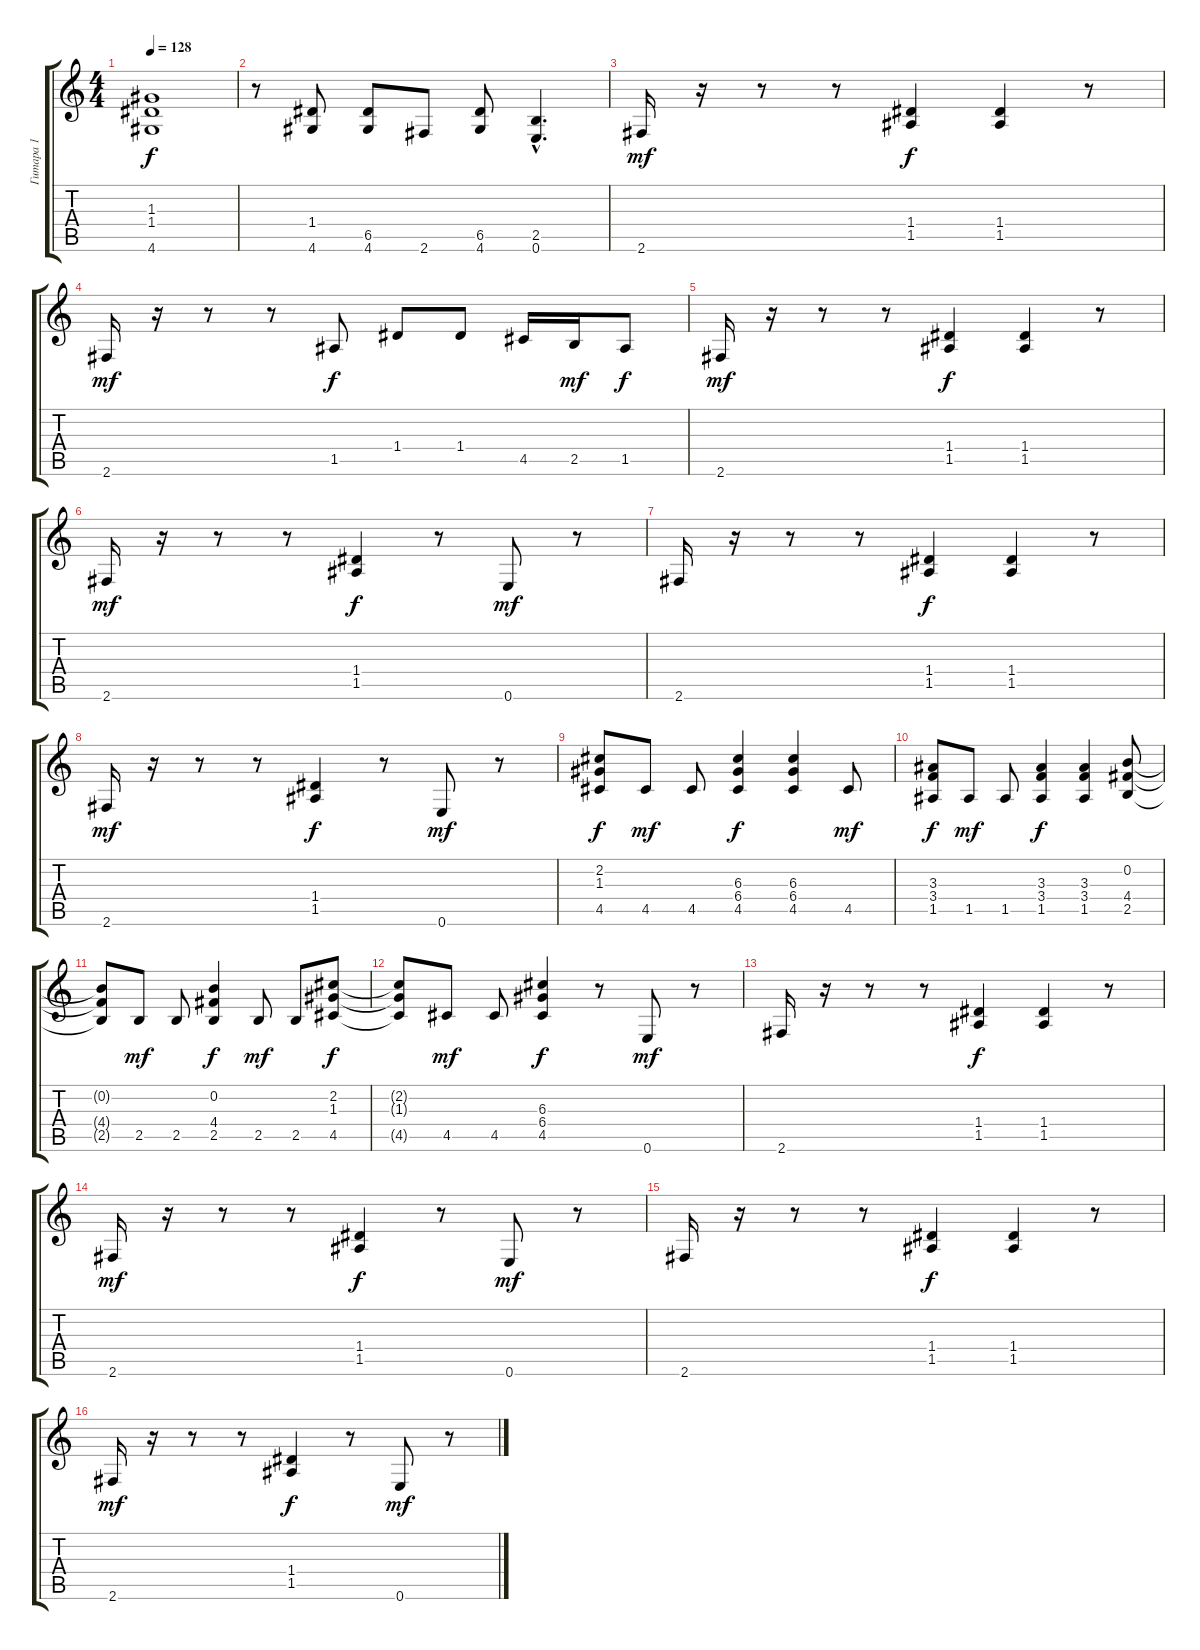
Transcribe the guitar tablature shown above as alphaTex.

\track ("Гитара 1" "Гитара 1") {instrument distortionguitar}
\staff {score tabs}
\tuning (E4 B3 G3 D3 A2 E2) {hide}
\ts (4 4)
\tempo 128
\clef g2
\ks c
(1.3 1.4 4.6).1{dy f} |
r.8 (1.4 4.6).8 (6.5 4.6).8 2.6.8 (6.5 4.6).8 (2.5{hac} 0.6{hac}).4{d} |
2.6.16{dy mf} r.16 r.8 r.8 (1.4 1.5).4{dy f} (1.4 1.5).4 r.8 |
2.6.16{dy mf} r.16 r.8 r.8 1.5.8{dy f} 1.4.8 1.4.8 4.5.16 2.5.16{dy mf} 1.5.8{dy f} |
2.6.16{dy mf} r.16 r.8 r.8 (1.4 1.5).4{dy f} (1.4 1.5).4 r.8 |
2.6.16{dy mf} r.16 r.8 r.8 (1.4 1.5).4{dy f} r.8 0.6.8{dy mf} r.8 |
2.6.16 r.16 r.8 r.8 (1.4 1.5).4{dy f} (1.4 1.5).4 r.8 |
2.6.16{dy mf} r.16 r.8 r.8 (1.4 1.5).4{dy f} r.8 0.6.8{dy mf} r.8 |
(2.2 1.3 4.5).8{dy f} 4.5.8{dy mf} 4.5.8 (6.3 6.4 4.5).4{dy f} (6.3 6.4 4.5).4 4.5.8{dy mf} |
(3.3 3.4 1.5).8{dy f} 1.5.8{dy mf} 1.5.8 (3.3 3.4 1.5).4{dy f} (3.3 3.4 1.5).4 (0.2 4.4 2.5).8 |
(0.2{t} 4.4{t} 2.5{t}).8 2.5.8{dy mf} 2.5.8 (0.2 4.4 2.5).4{dy f} 2.5.8{dy mf} 2.5.8 (2.2 1.3 4.5).8{dy f} |
(2.2{t} 1.3{t} 4.5{t}).8 4.5.8{dy mf} 4.5.8 (6.3 6.4 4.5).4{dy f} r.8 0.6.8{dy mf} r.8 |
2.6.16 r.16 r.8 r.8 (1.4 1.5).4{dy f} (1.4 1.5).4 r.8 |
2.6.16{dy mf} r.16 r.8 r.8 (1.4 1.5).4{dy f} r.8 0.6.8{dy mf} r.8 |
2.6.16 r.16 r.8 r.8 (1.4 1.5).4{dy f} (1.4 1.5).4 r.8 |
2.6.16{dy mf} r.16 r.8 r.8 (1.4 1.5).4{dy f} r.8 0.6.8{dy mf} r.8
